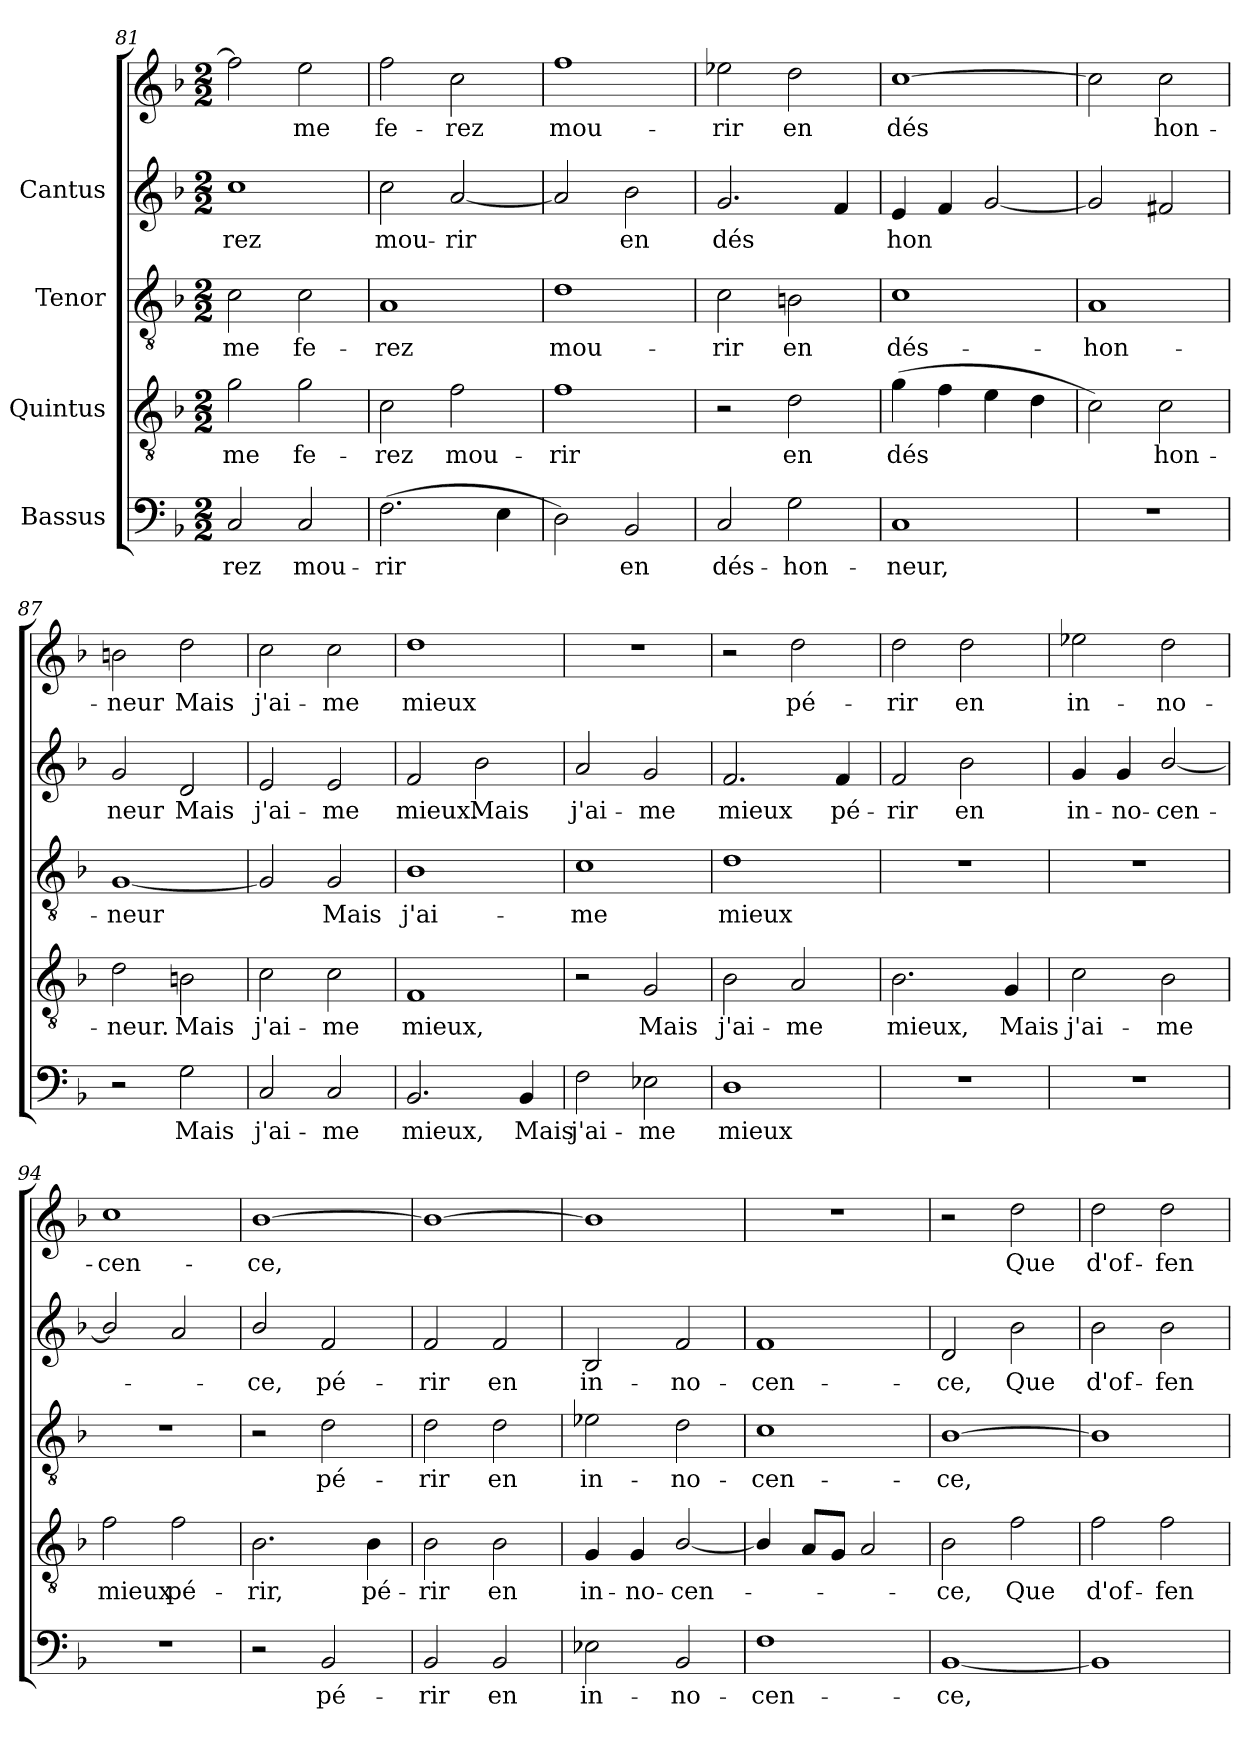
**kern	**text	**kern	**text	**kern	**text	**kern	**text	**kern	**text
*part4	*part4	*part3	*part3	*part2	*part2	*part1	*part1	*part1	*part1
*staff5	*staff5	*staff4	*staff4	*staff3	*staff3	*staff2	*staff2	*staff1	*staff1
*I"Bassus	*	*I"Quintus	*	*I"Tenor	*	*I"Cantus	*	*	*
*clefF4	*	*clefGv2	*	*clefGv2	*	*clefG2	*	*clefG2	*
*k[b-]	*	*k[b-]	*	*k[b-]	*	*k[b-]	*	*k[b-]	*
*F:	*	*F:	*	*F:	*	*F:	*	*F:	*
*M2/2	*	*M2/2	*	*M2/2	*	*M2/2	*	*M2/2	*
=81	=81	=81	=81	=81	=81	=81	=81	=81	=81
!	!LO:LY:b:cj	!	!LO:LY:b:cj	!	!LO:LY:b:cj	!	!LO:LY:b:cj	!	!LO:LY:b:cj
2C/	-rez	2g\	me	2c\	me	1cc	rez	2ff\]	-
!	!LO:LY:b:cj	!	!LO:LY:b:cj	!	!LO:LY:b:cj	!	!	!	!LO:LY:b:cj
2C/	mou-	2g\	fe-	2c\	fe-	.	.	2ee\	me
=82	=82	=82	=82	=82	=82	=82	=82	=82	=82
!	!LO:LY:b:cj	!	!LO:LY:b:cj	!	!LO:LY:b:cj	!	!LO:LY:b:cj	!	!LO:LY:b:cj
(>2.F\	-rir	2c\	-rez	1A	-rez	2cc\	mou-	2ff\	fe-
!	!	!	!LO:LY:b:cj	!	!	!	!LO:LY:b:cj	!	!LO:LY:b:cj
.	.	2f\	mou-	.	.	[<2a/	-rir	2cc\	-rez
!	!LO:LY:b:cj	!	!	!	!	!	!	!	!
4E\	.	.	.	.	.	.	.	.	.
=83	=83	=83	=83	=83	=83	=83	=83	=83	=83
!	!LO:LY:b:cj	!	!LO:LY:b:cj	!	!LO:LY:b:cj	!	!LO:LY:b:cj	!	!LO:LY:b:cj
2D\)	.	1f	-rir	1d	mou-	2a/]	-	1ff	mou-
!	!LO:LY:b:cj	!	!	!	!	!	!LO:LY:b:cj	!	!
2BB-/	en	.	.	.	.	2b-\	en	.	.
!!LO:LB:g=z
=84	=84	=84	=84	=84	=84	=84	=84	=84	=84
!	!LO:LY:b:cj	!	!	!	!LO:LY:b:cj	!	!LO:LY:b:cj	!	!LO:LY:b:cj
2C/	dés-	2r	.	2c\	-rir	2.g/	dés-	2ee-X\	rir
!	!LO:LY:b:cj	!	!LO:LY:b:cj	!	!LO:LY:b:cj	!	!	!	!LO:LY:b:cj
2G\	-hon-	2d\	en	2Bn\	en	.	.	2dd\	en
!	!	!	!	!	!	!	!LO:LY:b:cj	!	!
.	.	.	.	.	.	4f/	--	.	.
=85	=85	=85	=85	=85	=85	=85	=85	=85	=85
!	!LO:LY:b:cj	!	!LO:LY:b:cj	!	!LO:LY:b:cj	!	!LO:LY:b:cj	!	!LO:LY:b:cj
1C	-neur,	(>4g\	dés-	1c	dés-	4e/	-hon-	[>1cc	-dés-
!	!	!	!LO:LY:b:cj	!	!	!	!LO:LY:b:cj	!	!
.	.	4f\	--	.	.	4f/	--	.	.
!	!	!	!LO:LY:b:cj	!	!	!	!LO:LY:b:cj	!	!
.	.	4e\	--	.	.	[<2g/	--	.	.
!	!	!	!LO:LY:b:cj	!	!	!	!	!	!
.	.	4d\	--	.	.	.	.	.	.
=86	=86	=86	=86	=86	=86	=86	=86	=86	=86
!	!	!	!LO:LY:b:cj	!	!LO:LY:b:cj	!	!	!	!LO:LY:b:cj
1r	.	2c\)	-	1A	-hon-	2g/]	.	2cc\]	-
!	!	!	!LO:LY:b:cj	!	!	!	!	!	!LO:LY:b:cj
.	.	2c\	hon-	.	.	2f#X/	.	2cc\	hon-
=87	=87	=87	=87	=87	=87	=87	=87	=87	=87
!	!	!	!LO:LY:b:cj	!	!LO:LY:b:cj	!	!LO:LY:b:cj	!	!LO:LY:b:cj
2r	.	2d\	-neur.	[<1G	-neur	2g/	neur	2bn\	-neur
!	!LO:LY:b:cj	!	!LO:LY:b:cj	!	!	!	!LO:LY:b:cj	!	!LO:LY:b:cj
2G\	Mais	2Bn\	Mais	.	.	2d/	Mais	2dd\	Mais
=88	=88	=88	=88	=88	=88	=88	=88	=88	=88
!	!LO:LY:b:cj	!	!LO:LY:b:cj	!	!LO:LY:b:cj	!	!LO:LY:b:cj	!	!LO:LY:b:cj
2C/	j'ai-	2c\	j'ai-	2G/]	.	2e/	j'ai-	2cc\	j'ai-
!	!LO:LY:b:cj	!	!LO:LY:b:cj	!	!LO:LY:b:cj	!	!LO:LY:b:cj	!	!LO:LY:b:cj
2C/	-me	2c\	-me	2G/	Mais	2e/	-me	2cc\	-me
=89	=89	=89	=89	=89	=89	=89	=89	=89	=89
!	!LO:LY:b:cj	!	!LO:LY:b:cj	!	!LO:LY:b:cj	!	!LO:LY:b:cj	!	!LO:LY:b:cj
2.BB-/	mieux,	1F	mieux,	1B-	j'ai-	2f/	mieux.	1dd	mieux
!	!	!	!	!	!	!	!LO:LY:b:cj	!	!
.	.	.	.	.	.	2b-\	Mais	.	.
!	!LO:LY:b:cj	!	!	!	!	!	!	!	!
4BB-/	Mais	.	.	.	.	.	.	.	.
!!LO:PB:g=z
=90	=90	=90	=90	=90	=90	=90	=90	=90	=90
!	!LO:LY:b:cj	!	!	!	!LO:LY:b:cj	!	!LO:LY:b:cj	!	!
2F\	j'ai-	2r	.	1c	-me	2a/	j'ai-	1r	.
!	!LO:LY:b:cj	!	!LO:LY:b:cj	!	!	!	!LO:LY:b:cj	!	!
2E-X\	-me	2G/	Mais	.	.	2g/	-me	.	.
=91	=91	=91	=91	=91	=91	=91	=91	=91	=91
!	!LO:LY:b:cj	!	!LO:LY:b:cj	!	!LO:LY:b:cj	!	!LO:LY:b:cj	!	!
1D	mieux	2B-\	j'ai-	1d	mieux	2.f/	-mieux	2r	.
!	!	!	!LO:LY:b:cj	!	!	!	!	!	!LO:LY:b:cj
.	.	2A/	-me	.	.	.	.	2dd\	pé-
!	!	!	!	!	!	!	!LO:LY:b:cj	!	!
.	.	.	.	.	.	4f/	pé-	.	.
=92	=92	=92	=92	=92	=92	=92	=92	=92	=92
!	!	!	!LO:LY:b:cj	!	!	!	!LO:LY:b:cj	!	!LO:LY:b:cj
1r	.	2.B-\	mieux,	1r	.	2f/	rir	2dd\	-rir
!	!	!	!	!	!	!	!LO:LY:b:cj	!	!LO:LY:b:cj
.	.	.	.	.	.	2b-\	en	2dd\	en
!	!	!	!LO:LY:b:cj	!	!	!	!	!	!
.	.	4G/	Mais	.	.	.	.	.	.
=93	=93	=93	=93	=93	=93	=93	=93	=93	=93
!	!	!	!LO:LY:b:cj	!	!	!	!LO:LY:b:cj	!	!LO:LY:b:cj
1r	.	2c\	j'ai-	1r	.	4g/	-in-	2ee-X\	in-
!	!	!	!	!	!	!	!LO:LY:b:cj	!	!
.	.	.	.	.	.	4g/	-no-	.	.
!	!	!	!LO:LY:b:cj	!	!	!	!LO:LY:b:cj	!	!LO:LY:b:cj
.	.	2B-\	-me	.	.	[<2b-/	-cen-	2dd\	-no-
=94	=94	=94	=94	=94	=94	=94	=94	=94	=94
!	!	!	!LO:LY:b:cj	!	!	!	!	!	!LO:LY:b:cj
1r	.	2f\	mieux	1r	.	2b-/]	.	1cc	-cen-
!	!	!	!LO:LY:b:cj	!	!	!	!	!	!
.	.	2f\	pé-	.	.	2a/	.	.	.
=95	=95	=95	=95	=95	=95	=95	=95	=95	=95
!	!	!	!LO:LY:b:cj	!	!	!	!LO:LY:b:cj	!	!LO:LY:b:cj
2r	.	2.B-\	-rir,	2r	.	2b-/	ce,	[>1b-	-ce,
!	!LO:LY:b:cj	!	!	!	!LO:LY:b:cj	!	!LO:LY:b:cj	!	!
2BB-/	pé-	.	.	2d\	pé-	2f/	pé-	.	.
!	!	!	!LO:LY:b:cj	!	!	!	!	!	!
.	.	4B-\	pé-	.	.	.	.	.	.
!!LO:LB:g=z
=96	=96	=96	=96	=96	=96	=96	=96	=96	=96
!	!LO:LY:b:cj	!	!LO:LY:b:cj	!	!LO:LY:b:cj	!	!LO:LY:b:cj	!	!
2BB-/	-rir	2B-\	-rir	2d\	-rir	2f/	-rir	1b-_>	.
!	!LO:LY:b:cj	!	!LO:LY:b:cj	!	!LO:LY:b:cj	!	!LO:LY:b:cj	!	!
2BB-/	en	2B-\	en	2d\	en	2f/	en	.	.
=97	=97	=97	=97	=97	=97	=97	=97	=97	=97
!	!LO:LY:b:cj	!	!LO:LY:b:cj	!	!LO:LY:b:cj	!	!LO:LY:b:cj	!	!
2E-X\	in-	4G/	in-	2e-X\	in-	2B-/	in-	1b-]	.
!	!	!	!LO:LY:b:cj	!	!	!	!	!	!
.	.	4G/	-no-	.	.	.	.	.	.
!	!LO:LY:b:cj	!	!LO:LY:b:cj	!	!LO:LY:b:cj	!	!LO:LY:b:cj	!	!
2BB-/	-no-	[<2B-/	-cen-	2d\	-no-	2f/	-no-	.	.
=98	=98	=98	=98	=98	=98	=98	=98	=98	=98
!	!LO:LY:b:cj	!	!	!	!LO:LY:b:cj	!	!LO:LY:b:cj	!	!
1F	-cen-	4B-/]	.	1c	-cen-	1f	-cen-	1r	.
.	.	8A/L	.	.	.	.	.	.	.
.	.	8G/J	.	.	.	.	.	.	.
.	.	2A/	.	.	.	.	.	.	.
=99	=99	=99	=99	=99	=99	=99	=99	=99	=99
!	!LO:LY:b:cj	!	!LO:LY:b:cj	!	!LO:LY:b:cj	!	!LO:LY:b:cj	!	!
[<1BB-	-ce,	2B-\	-ce,	[>1B-	-ce,	2d/	ce,	2r	.
!	!	!	!LO:LY:b:cj	!	!	!	!LO:LY:b:cj	!	!LO:LY:b:cj
.	.	2f\	Que	.	.	2b-\	Que	2dd\	-Que
=100	=100	=100	=100	=100	=100	=100	=100	=100	=100
!	!	!	!LO:LY:b:cj	!	!	!	!LO:LY:b:cj	!	!LO:LY:b:cj
1BB-]	.	2f\	d'of-	1B-]	.	2b-\	-d'of-	2dd\	d'of-
!	!	!	!LO:LY:b:cj	!	!	!	!LO:LY:b:cj	!	!LO:LY:b:cj
.	.	2f\	-fen-	.	.	2b-\	-fen-	2dd\	-fen-
=	=	=	=	=	=	=	=	=	=
*-	*-	*-	*-	*-	*-	*-	*-	*-	*-
